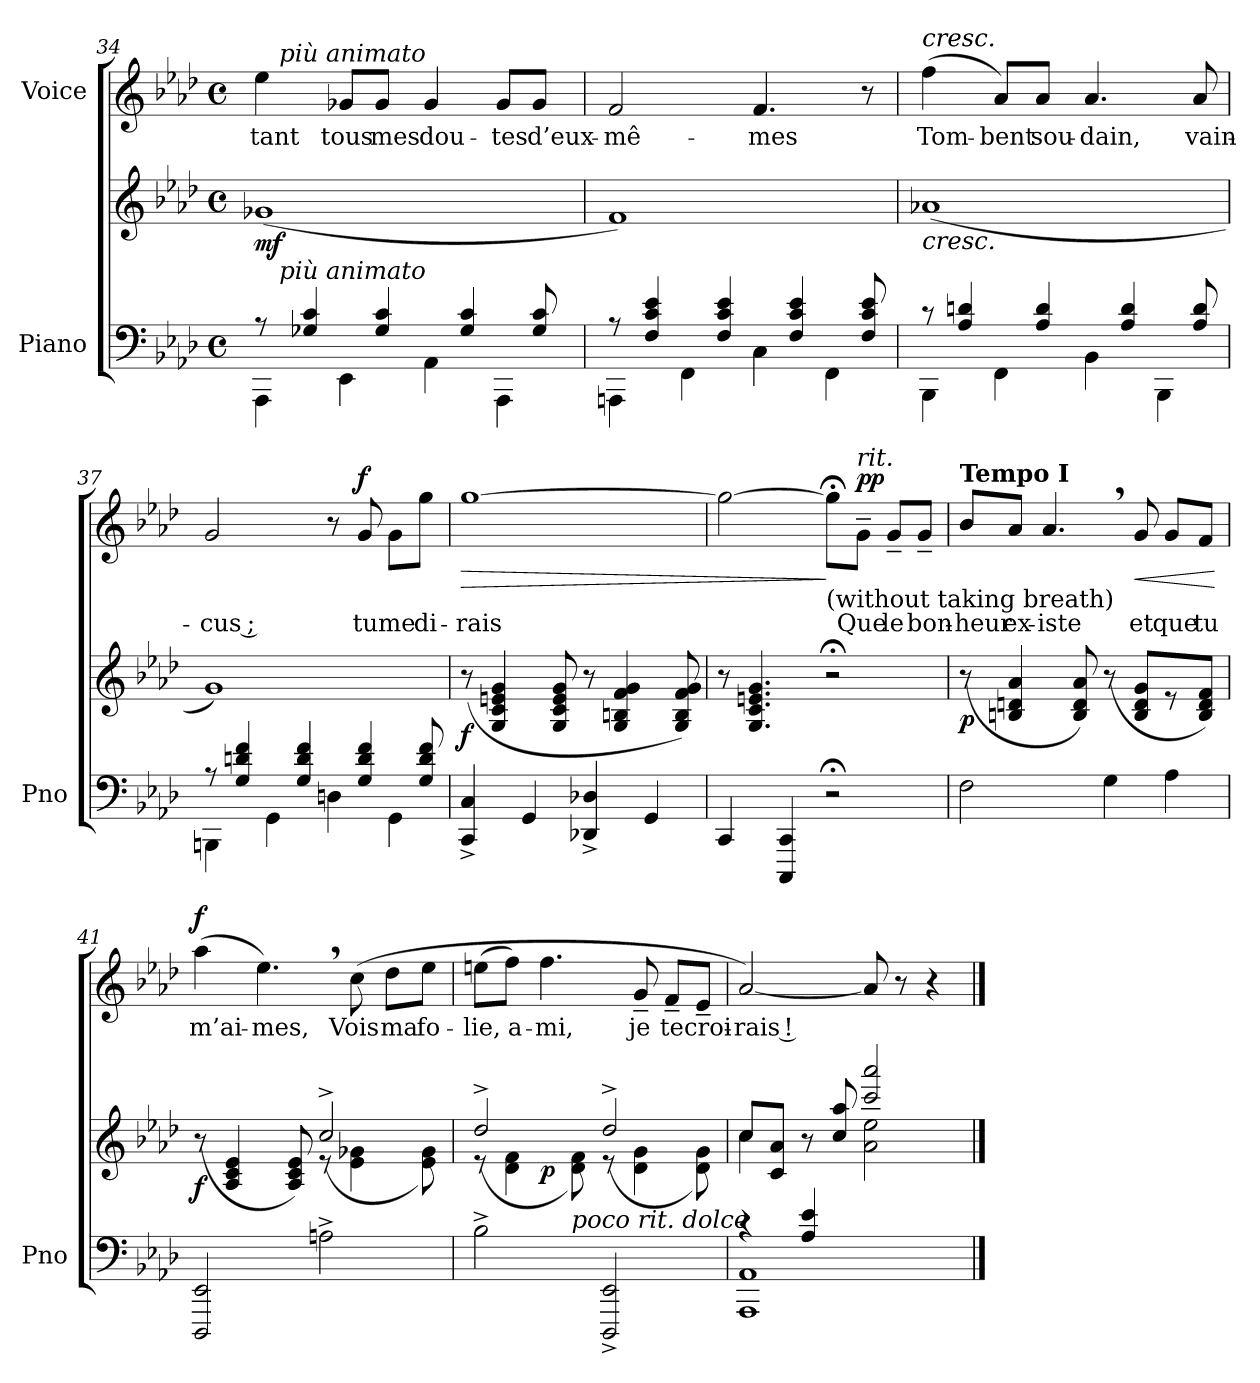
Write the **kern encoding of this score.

**kern	**kern	**dynam	**kern	**text	**dynam
*part2	*part2	*part2	*part1	*part1	*part1
*staff3	*staff2	*staff2/3	*staff1	*staff1	*staff1
*I"Piano	*	*	*I"Voice	*	*
*I'Pno	*	*	*	*	*
!!LO:LB:g=z
*clefF4	*clefG2	*	*clefG2	*	*
*k[b-e-a-d-]	*k[b-e-a-d-]	*	*k[b-e-a-d-]	*	*
*M4/4	*M4/4	*	*M4/4	*	*
*met(c)	*met(c)	*	*met(c)	*	*
=34	=34	=34	=34	=34	=34
*^	*	*	*	*	*
!	!	!	!LO:DY:b	!	!LO:LY:b	!
*	*	*^	*	*^	*	*
8r	4AAA-\	(>1g-X	16ryy	mf	4ee-\	16ryy	-tant	.
!	!	!	!	!	!	!LO:TX:a:i:t=più animato	!	!
!	!	!	!LO:TX:b:i:t=più animato	!	!	!	!	!
.	.	.	2...ryy	.	.	2...ryy	.	.
4G-X/ 4c/	.	.	.	.	.	.	.	.
!	!	!	!	!	!	!	!LO:LY:b	!
.	4EE-\	.	.	.	8g-X/L	.	tous	.
!	!	!	!	!	!	!	!LO:LY:b	!
4G-/ 4c/	.	.	.	.	8g-/J	.	mes	.
!	!	!	!	!	!	!	!LO:LY:b	!
.	4AA-\	.	.	.	4g-/	.	dou-	.
4G-/ 4c/	.	.	.	.	.	.	.	.
!	!	!	!	!	!	!	!LO:LY:b	!
.	4AAA-\	.	.	.	8g-/L	.	-tes	.
!	!	!	!	!	!	!	!LO:LY:b	!
8G-/ 8c/	.	.	.	.	8g-/J	.	d’eux-	.
=35	=35	=35	=35	=35	=35	=35	=35	=35
!	!	!	!	!	!	!	!LO:LY:b	!
*	*	*v	*v	*	*	*	*	*
*	*	*	*	*v	*v	*	*
8r	4AAAn\	1f)	.	2f/	-mê-	.
4F/ 4c/ 4e-/	.	.	.	.	.	.
.	4FF\	.	.	.	.	.
4F/ 4c/ 4e-/	.	.	.	.	.	.
!	!	!	!	!	!LO:LY:b	!
.	4C\	.	.	4.f/	-mes	.
4F/ 4c/ 4e-/	.	.	.	.	.	.
.	4FF\	.	.	.	.	.
8F/ 8c/ 8e-/	.	.	.	8r	.	.
!!LO:PB:g=z
=36	=36	=36	=36	=36	=36	=36
!	!	!	!	!LO:TX:a:i:t=cresc.	!	!
!	!	!LO:TX:b:i:t=cresc.	!	!	!	!
!	!	!	!	!	!LO:LY:b	!
8r	4BBB-\	(>1a-X	.	(4ff\	Tom-	.
4A-/ 4dn/	.	.	.	.	.	.
!	!	!	!	!	!LO:LY:b	!
.	4FF\	.	.	8a-/L)	-bent	.
!	!	!	!	!	!LO:LY:b	!
4A-/ 4d/	.	.	.	8a-/J	sou-	.
!	!	!	!	!	!LO:LY:b	!
.	4BB-\	.	.	4.a-/	-dain,	.
4A-/ 4d/	.	.	.	.	.	.
.	4BBB-\	.	.	.	.	.
!	!	!	!	!	!LO:LY:b	!
8A-/ 8d/	.	.	.	8a-/	vain-	.
=37	=37	=37	=37	=37	=37	=37
!	!	!	!	!	!LO:LY:b	!
8r	4BBBn\	1g)	.	2g/	-cus ;	.
4G/ 4dn/ 4f/	.	.	.	.	.	.
.	4GG\	.	.	.	.	.
4G/ 4d/ 4f/	.	.	.	.	.	.
.	4Dn\	.	.	8r	.	.
!	!	!	!	!	!LO:LY:b	!LO:DY:a
4G/ 4d/ 4f/	.	.	.	8g/	tu	f
!	!	!	!	!	!LO:LY:b	!
.	4GG\	.	.	8g\L	me	.
!	!	!	!	!	!LO:LY:b	!
8G/ 8d/ 8f/	.	.	.	8gg\J	di-	.
*v	*v	*	*	*	*	*
=38	=38	=38	=38	=38	=38
!	!	!LO:DY:b	!	!LO:LY:b	!LO:HP:b
4CC/^ 4C/^	(>8r	f	[1gg	-rais	>
.	4G/ 4c/ 4en/ 4g/	.	.	.	.
4GG/	.	.	.	.	.
.	8G/ 8c/ 8e/ 8g/	.	.	.	.
4DD-X/^ 4D-X/^	8r	.	.	.	.
.	4G/ 4Bn/ 4f/ 4g/	.	.	.	.
4GG/	.	.	.	.	.
.	8G/ 8B/ 8f/ 8g/)	.	.	.	.
!!LO:LB:g=z
=39	=39	=39	=39	=39	=39
4CC/	8r	.	2gg\_	.	.
.	4.G/ 4.c/ 4.en/ 4.g/	.	.	.	.
4CCC/ 4CC/	.	.	.	.	.
!	!	!	!LO:TX:b:t=(without taking breath)	!	!
2r;<	2r;<	.	8gg;<\L]	.	]
!	!	!	!LO:TX:a:i:t=rit.	!	!
!	!	!	!	!LO:LY:b	!LO:DY:a
.	.	.	8g~>\J	Que	pp
!	!	!	!	!LO:LY:b	!
.	.	.	8g~>/L	le	.
!	!	!	!	!LO:LY:b	!
.	.	.	8g~>/J	bon-	.
=40	=40	=40	=40	=40	=40
!	!	!	!LO:TX:a:B:t=Tempo I	!	!
!	!	!LO:DY:b	!	!LO:LY:b	!
2F\	(>8r	p	8b-/L	-heur	.
!	!	!	!	!LO:LY:b	!
.	4Bn/ 4dn/ 4a-/	.	8a-/J	ex-	.
!	!	!	!	!LO:LY:b	!
.	.	.	4.a-,/	-iste	.
.	8B/ 8d/ 8a-/)	.	.	.	.
4G\	(>8r	.	.	.	.
!	!	!	!	!LO:LY:b	!LO:HP:b
.	8B/ 8d/ 8g/L	.	8g/	et	<
!	!	!	!	!LO:LY:b	!
4A-\	8r	.	8g/L	que	.
!	!	!	!	!LO:LY:b	!
.	8B/ 8d/ 8f/J)	.	8f/J	tu	.
.	.	.	.	.	[
!!LO:LB:g=z
=41	=41	=41	=41	=41	=41
*	*^	*	*	*	*
!	!	!	!LO:DY:b	!	!LO:LY:b	!LO:DY:a
2DDD-/ 2EE-/	(>8r	2ryy	f	(4aa-\	m’ai-	f
.	4A-/ 4c/ 4e-/	.	.	.	.	.
!	!	!	!	!	!LO:LY:b	!
.	.	.	.	4.ee-,\)	-mes,	.
.	8A-/ 8c/ 8e-/)	.	.	.	.	.
2An^\	2cc^/	(8r	.	.	.	.
!	!	!	!	!	!LO:LY:b	!
.	.	4e-\ 4g-X\	.	(8cc\	Vois	.
!	!	!	!	!	!LO:LY:b	!
.	.	.	.	8dd-\L	ma	.
!	!	!	!	!	!LO:LY:b	!
.	.	8e-\ 8g-\)	.	8ee-\J	fo-	.
=42	=42	=42	=42	=42	=42	=42
!	!	!	!	!	!LO:LY:b	!
*	*	*^	*	*	*	*
2B-^\	2dd-^/	(8r	4ryy	.	(8een\L	-lie,	.
!	!	!	!	!	!	!LO:LY:b	!
.	.	4d-\ 4f\	.	.	8ff\J)	a-	.
!	!	!	!	!LO:DY:b	!	!LO:LY:b	!
.	.	.	2.ryy	p	4.ff\	-mi,	.
!	!	!LO:TX:b:i:t=poco rit. dolce	!	!	!	!	!
.	.	8d-\ 8f\)	.	.	.	.	.
2DDD-/^> 2EE-/^>	2dd-^/	(8r	.	.	.	.	.
!	!	!	!	!	!	!LO:LY:b	!
.	.	4d-\ 4g\	.	.	8g~>/	je	.
!	!	!	!	!	!	!LO:LY:b	!
.	.	.	.	.	8f~>/L	te	.
!	!	!	!	!	!	!LO:LY:b	!
.	.	8d-\ 8g\)	.	.	8e-~>/J	croi-	.
=43	=43	=43	=43	=43	=43	=43	=43
*^	*	*	*	*	*	*	*
!	!	!	!	!	!	!	!LO:LY:b	!
4r	1AAA- 1AA-	8cc/L	4cc\	2ryy	.	[2a-/)	-rais !	.
.	.	8c/ 8a-/J	.	.	.	.	.	.
4A-/ 4e-/	.	8r	2.ryy	.	.	.	.	.
.	.	8cc/ 8aa-/	.	.	.	.	.	.
2ryy	.	2ccc/ 2aaa-/	.	2a-\ 2ee-\	.	8a-/]	.	.
.	.	.	.	.	.	8r	.	.
.	.	.	.	.	.	4r	.	.
*v	*v	*	*	*	*	*	*	*
*	*v	*v	*v	*	*	*	*
==	==	==	==	==	==
*-	*-	*-	*-	*-	*-
